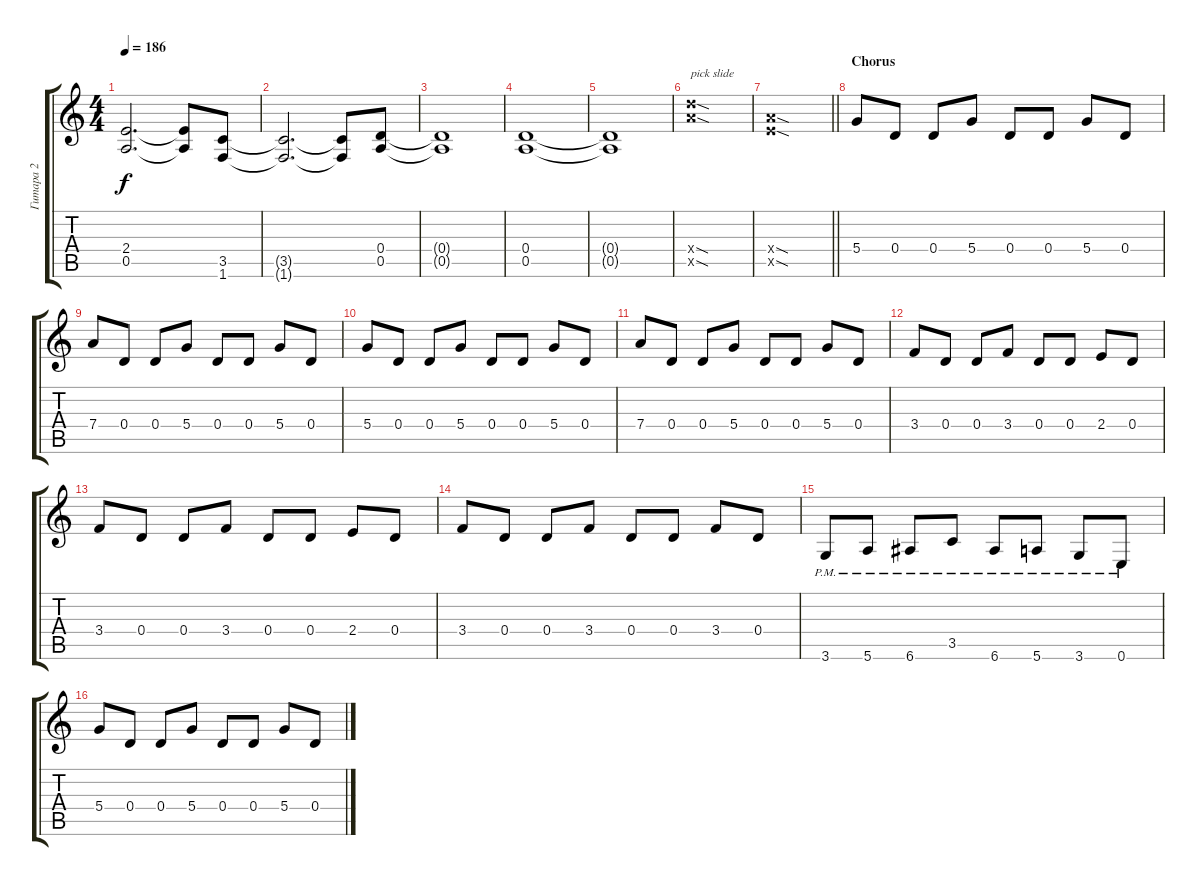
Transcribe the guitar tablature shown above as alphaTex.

\track ("Гитара 2" "Гитара 2") {instrument distortionguitar}
\staff {score tabs}
\tuning (E4 B3 G3 D3 A2 E2) {hide}
\ts (4 4)
\tempo 186
\clef g2
\ks aminor
(2.4{t} 0.5{t}).2{d dy f} (2.4{t} 0.5{t}).8 (3.5 1.6).8 |
(3.5{t} 1.6{t}).2{d} (3.5{t} 1.6{t}).8 (0.4 0.5).8 |
(0.4{t} 0.5{t}).1 |
(0.4 0.5).1 |
(0.4{t} 0.5{t}).1 |
(12.4{sod x} 12.5{sod x}).1{txt "pick slide"} |
\barLineRight lightlight
(7.4{sod x} 7.5{sod x}).1 |
\section ("" "Chorus")
5.4.8 0.4.8 0.4.8 5.4.8 0.4.8 0.4.8 5.4.8 0.4.8 |
7.4.8 0.4.8 0.4.8 5.4.8 0.4.8 0.4.8 5.4.8 0.4.8 |
5.4.8 0.4.8 0.4.8 5.4.8 0.4.8 0.4.8 5.4.8 0.4.8 |
7.4.8 0.4.8 0.4.8 5.4.8 0.4.8 0.4.8 5.4.8 0.4.8 |
3.4.8 0.4.8 0.4.8 3.4.8 0.4.8 0.4.8 2.4.8 0.4.8 |
3.4.8 0.4.8 0.4.8 3.4.8 0.4.8 0.4.8 2.4.8 0.4.8 |
3.4.8 0.4.8 0.4.8 3.4.8 0.4.8 0.4.8 3.4.8 0.4.8 |
3.6{pm}.8 5.6{pm}.8 6.6{pm}.8 3.5{pm}.8 6.6{pm}.8 5.6{pm}.8 3.6{pm}.8 0.6{pm}.8 |
5.4.8 0.4.8 0.4.8 5.4.8 0.4.8 0.4.8 5.4.8 0.4.8
